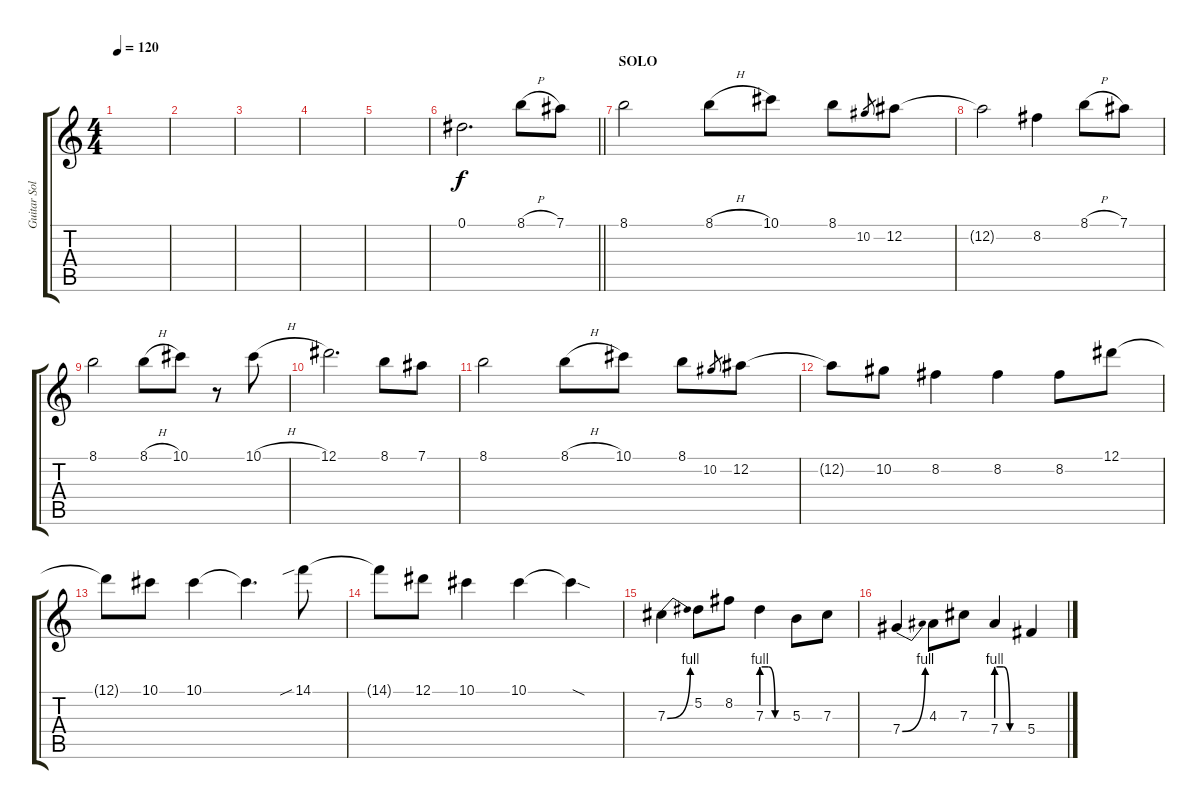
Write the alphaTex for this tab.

\track ("Guitar Solo" "Guitar Sol") {instrument acousticguitarsteel}
\staff {score tabs}
\tuning (Eb4 Bb3 Gb3 Db3 Ab2 Eb2) {hide}
\ts (4 4)
\tempo 120
\clef g2
\ks c
|
|
|
|
|
\barLineRight lightlight
0.1.2{d} 8.1{h}.8 7.1.8 |
\section ("" "SOLO")
8.1.2 8.1{h}.8 10.1.8 8.1.8 10.2.8{gr} 12.2.8 |
12.2{t}.2 8.2.4 8.1{h}.8 7.1.8 |
8.1.2 8.1{h}.8 10.1.8 r.8 10.1{h}.8 |
12.1.2{d} 8.1.8 7.1.8 |
8.1.2 8.1{h}.8 10.1.8 8.1.8 10.2.8{gr} 12.2.8 |
12.2{t}.8 10.2.8 8.2.4 8.2.4 8.2.8 12.1.8 |
12.1{t}.8 10.1.8 10.1.4 10.1{t}.4{d} 14.1{sib}.8 |
14.1{t}.8 12.1.8 10.1.4 10.1.4 10.1{sod t}.4 |
7.3{be (bend 0 0 60 4)}.4 5.2.8 8.2.8 7.3{be (custom 0 4 15 4 30 0 60 0)}.4 5.3.8 7.3.8 |
7.4{be (bend 0 0 60 4)}.4 4.3.8 7.3.8 7.4{be (custom 0 4 15 4 30 0 60 0)}.4 5.4.4
